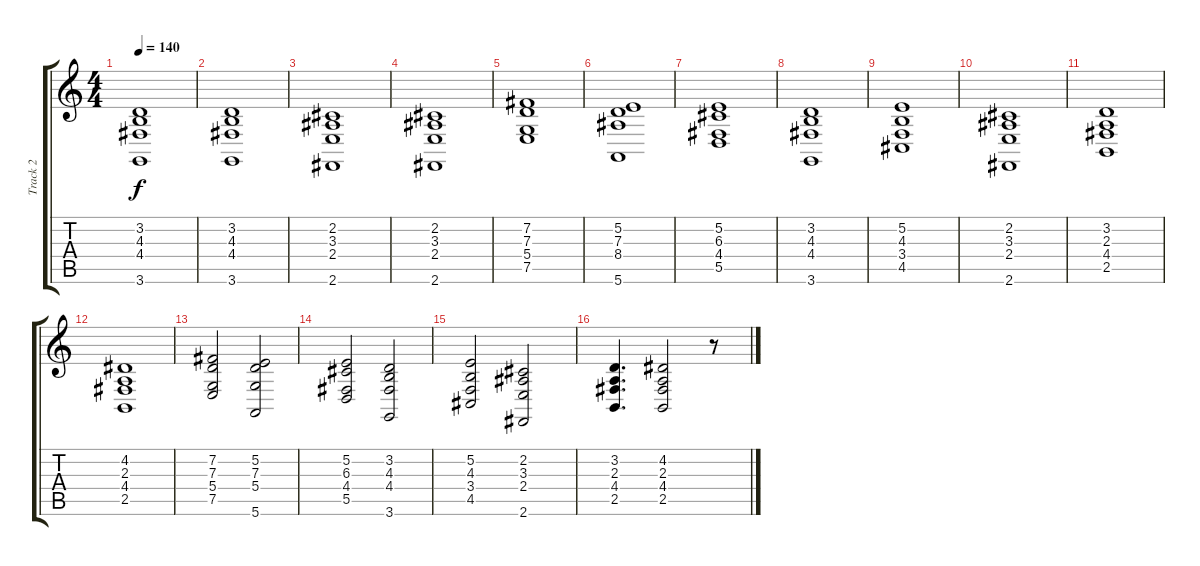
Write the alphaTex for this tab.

\track ("Track 2" "Track 2") {instrument electricpiano1}
\staff {score tabs}
\tuning (E4 B3 G3 D3 A2 E2) {hide}
\ts (4 4)
\tempo 140
\clef g2
\ks c
(3.2 4.3 4.4 3.6).1{dy f} |
(3.2 4.3 4.4 3.6).1 |
(2.2 3.3 2.4 2.6).1 |
(2.2 3.3 2.4 2.6).1 |
(7.2 7.3 5.4 7.5).1 |
(5.2 7.3 8.4 5.6).1 |
(5.2 6.3 4.4 5.5).1 |
(3.2 4.3 4.4 3.6).1 |
(5.2 4.3 3.4 4.5).1 |
(2.2 3.3 2.4 2.6).1 |
(3.2 2.3 4.4 2.5).1 |
(4.2 2.3 4.4 2.5).1 |
(7.2 7.3 5.4 7.5).2 (5.2 7.3 5.4 5.6).2 |
(5.2 6.3 4.4 5.5).2 (3.2 4.3 4.4 3.6).2 |
(5.2 4.3 3.4 4.5).2 (2.2 3.3 2.4 2.6).2 |
(3.2 2.3 4.4 2.5).4{d} (4.2 2.3 4.4 2.5).2 r.8
